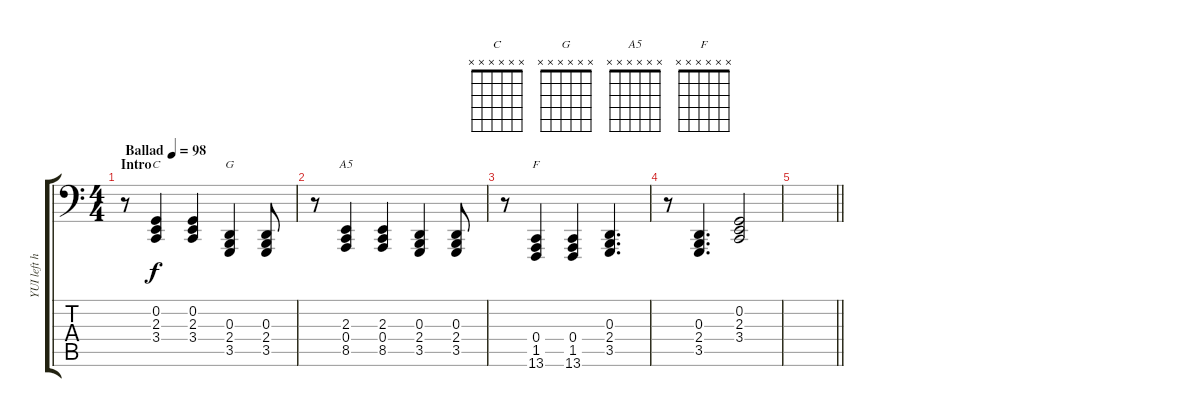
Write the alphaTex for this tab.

\track ("YUI left hand" "YUI left h") {instrument acousticgrandpiano}
\staff {score tabs}
\tuning (C3 G2 D2 A1 E1 B0) {hide}
\chord ("C" x x x x x x)
\chord ("G" x x x x x x)
\chord ("A5" x x x x x x)
\chord ("F" x x x x x x)
\ts (4 4)
\section ("" "Intro")
\tempo (98 "Ballad")
\clef f4
\ks c
r.8{dy f instrument acousticgrandpiano} (0.2 2.3 3.4).4{ch "C"} (0.2 2.3 3.4).4 (0.3 2.4 3.5).4{ch "G"} (0.3 2.4 3.5).8 |
r.8 (2.3 0.4 8.5).4{ch "A5"} (2.3 0.4 8.5).4 (0.3 2.4 3.5).4 (0.3 2.4 3.5).8 |
r.8 (0.4 1.5 13.6).4{ch "F"} (0.4 1.5 13.6).4 (0.3 2.4 3.5).4{d} |
r.8 (0.3 2.4 3.5).4{d} (0.2 2.3 3.4).2 |
\barLineRight lightlight
